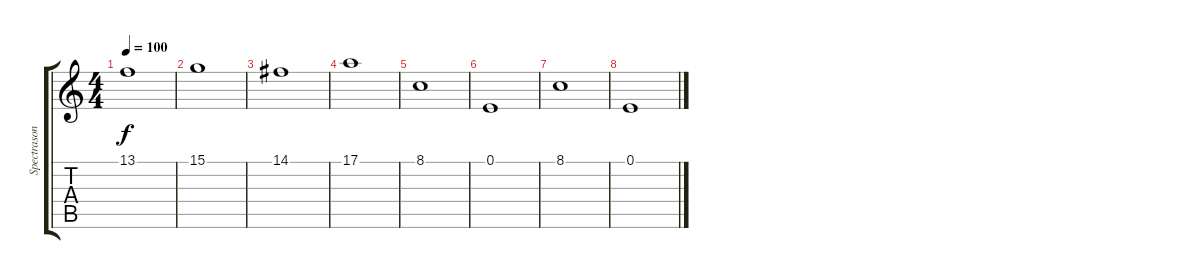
\track ("Spectrasonics Omnisphere" "Spectrason") {instrument synthstrings2}
\staff {score tabs}
\tuning (E4 B3 G3 D3 A2 E2) {hide}
\ts (4 4)
\tempo 100
\clef g2
\ks c
13.1.1{dy f} |
15.1.1 |
14.1.1 |
17.1.1 |
8.1.1 |
0.1.1 |
8.1.1 |
0.1.1
